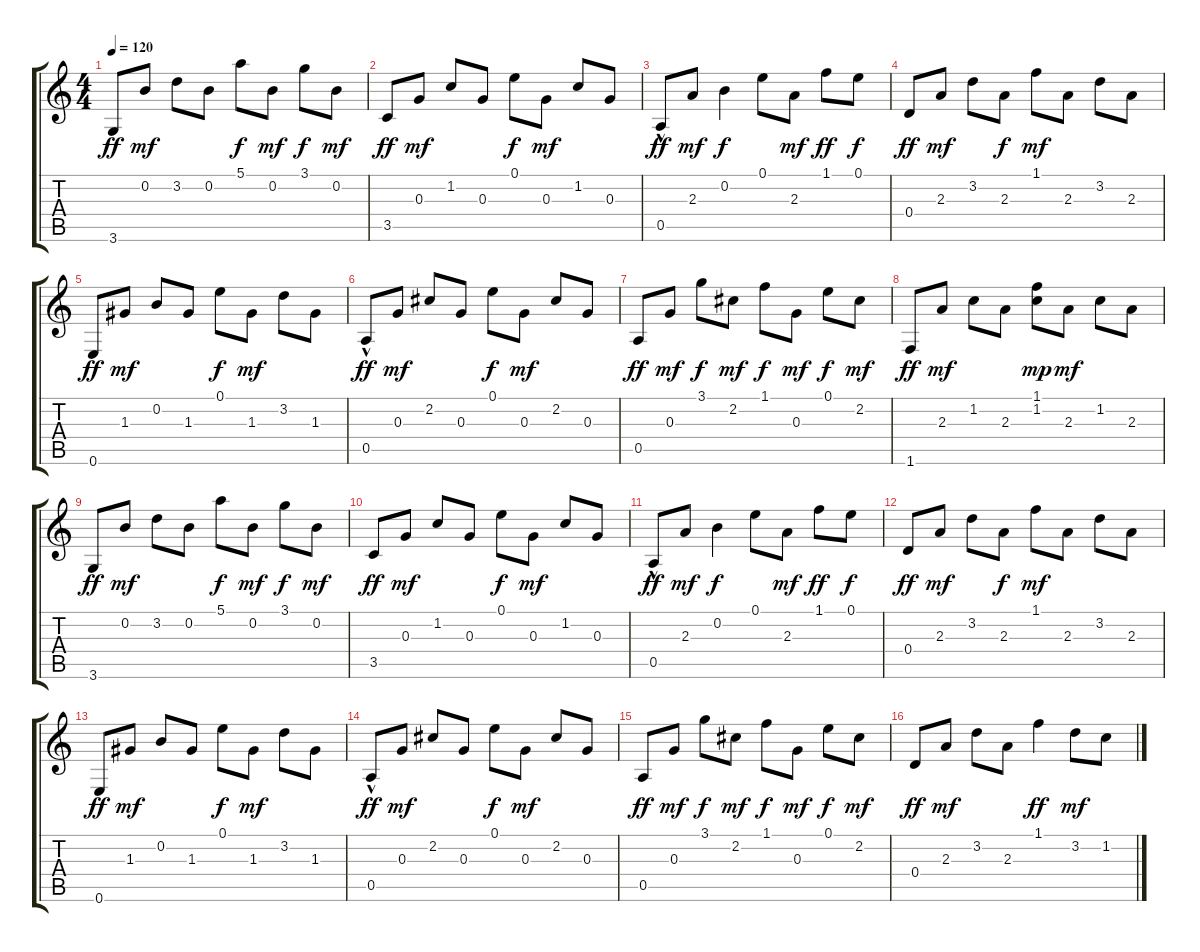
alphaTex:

\track "" {instrument acousticguitarsteel}
\staff {score tabs}
\tuning (E4 B3 G3 D3 A2 E2) {hide}
\ts (4 4)
\tempo 120
\clef g2
\ks c
3.6.8{dy ff} 0.2.8{dy mf} 3.2.8 0.2.8 5.1.8{dy f} 0.2.8{dy mf} 3.1.8{dy f} 0.2.8{dy mf} |
3.5.8{dy ff} 0.3.8{dy mf} 1.2.8 0.3.8 0.1.8{dy f} 0.3.8{dy mf} 1.2.8 0.3.8 |
0.5{hac}.8{dy ff} 2.3.8{dy mf} 0.2.4{dy f} 0.1.8 2.3.8{dy mf} 1.1.8{dy ff} 0.1.8{dy f} |
0.4.8{dy ff} 2.3.8{dy mf} 3.2.8 2.3.8{dy f} 1.1.8{dy mf} 2.3.8 3.2.8 2.3.8 |
0.6.8{dy ff} 1.3.8{dy mf} 0.2.8 1.3.8 0.1.8{dy f} 1.3.8{dy mf} 3.2.8 1.3.8 |
0.5{hac}.8{dy ff} 0.3.8{dy mf} 2.2.8 0.3.8 0.1.8{dy f} 0.3.8{dy mf} 2.2.8 0.3.8 |
0.5.8{dy ff} 0.3.8{dy mf} 3.1.8{dy f} 2.2.8{dy mf} 1.1.8{dy f} 0.3.8{dy mf} 0.1.8{dy f} 2.2.8{dy mf} |
1.6.8{dy ff} 2.3.8{dy mf} 1.2.8 2.3.8 (1.1 1.2).8{dy mp} 2.3.8{dy mf} 1.2.8 2.3.8 |
3.6.8{dy ff} 0.2.8{dy mf} 3.2.8 0.2.8 5.1.8{dy f} 0.2.8{dy mf} 3.1.8{dy f} 0.2.8{dy mf} |
3.5.8{dy ff} 0.3.8{dy mf} 1.2.8 0.3.8 0.1.8{dy f} 0.3.8{dy mf} 1.2.8 0.3.8 |
0.5{hac}.8{dy ff} 2.3.8{dy mf} 0.2.4{dy f} 0.1.8 2.3.8{dy mf} 1.1.8{dy ff} 0.1.8{dy f} |
0.4.8{dy ff} 2.3.8{dy mf} 3.2.8 2.3.8{dy f} 1.1.8{dy mf} 2.3.8 3.2.8 2.3.8 |
0.6.8{dy ff} 1.3.8{dy mf} 0.2.8 1.3.8 0.1.8{dy f} 1.3.8{dy mf} 3.2.8 1.3.8 |
0.5{hac}.8{dy ff} 0.3.8{dy mf} 2.2.8 0.3.8 0.1.8{dy f} 0.3.8{dy mf} 2.2.8 0.3.8 |
0.5.8{dy ff} 0.3.8{dy mf} 3.1.8{dy f} 2.2.8{dy mf} 1.1.8{dy f} 0.3.8{dy mf} 0.1.8{dy f} 2.2.8{dy mf} |
0.4.8{dy ff} 2.3.8{dy mf} 3.2.8 2.3.8 1.1.4{dy ff} 3.2.8{dy mf} 1.2.8
